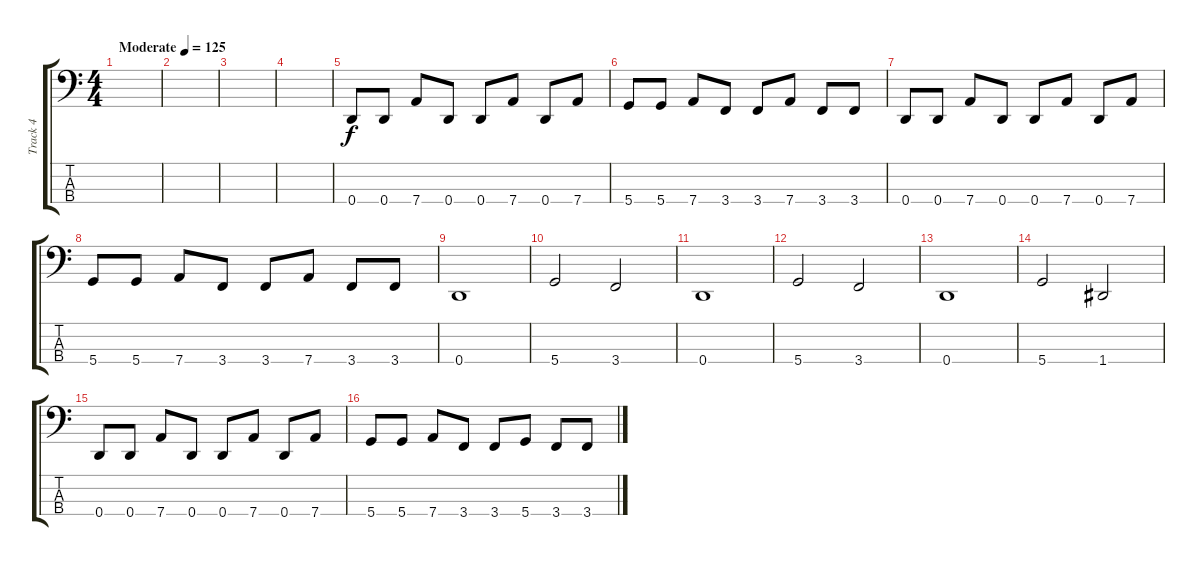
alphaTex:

\track ("Track 4" "Track 4") {instrument electricbassfinger}
\staff {score tabs}
\tuning (G2 D2 A1 D1) {hide}
\ts (4 4)
\tempo (125 "Moderate")
\clef f4
\ks c
|
|
|
|
0.4.8 0.4.8 7.4.8 0.4.8 0.4.8 7.4.8 0.4.8 7.4.8 |
5.4.8 5.4.8 7.4.8 3.4.8 3.4.8 7.4.8 3.4.8 3.4.8 |
0.4.8 0.4.8 7.4.8 0.4.8 0.4.8 7.4.8 0.4.8 7.4.8 |
5.4.8 5.4.8 7.4.8 3.4.8 3.4.8 7.4.8 3.4.8 3.4.8 |
0.4.1 |
5.4.2 3.4.2 |
0.4.1 |
5.4.2 3.4.2 |
0.4.1 |
5.4.2 1.4.2 |
0.4.8 0.4.8 7.4.8 0.4.8 0.4.8 7.4.8 0.4.8 7.4.8 |
5.4.8 5.4.8 7.4.8 3.4.8 3.4.8 5.4.8 3.4.8 3.4.8
